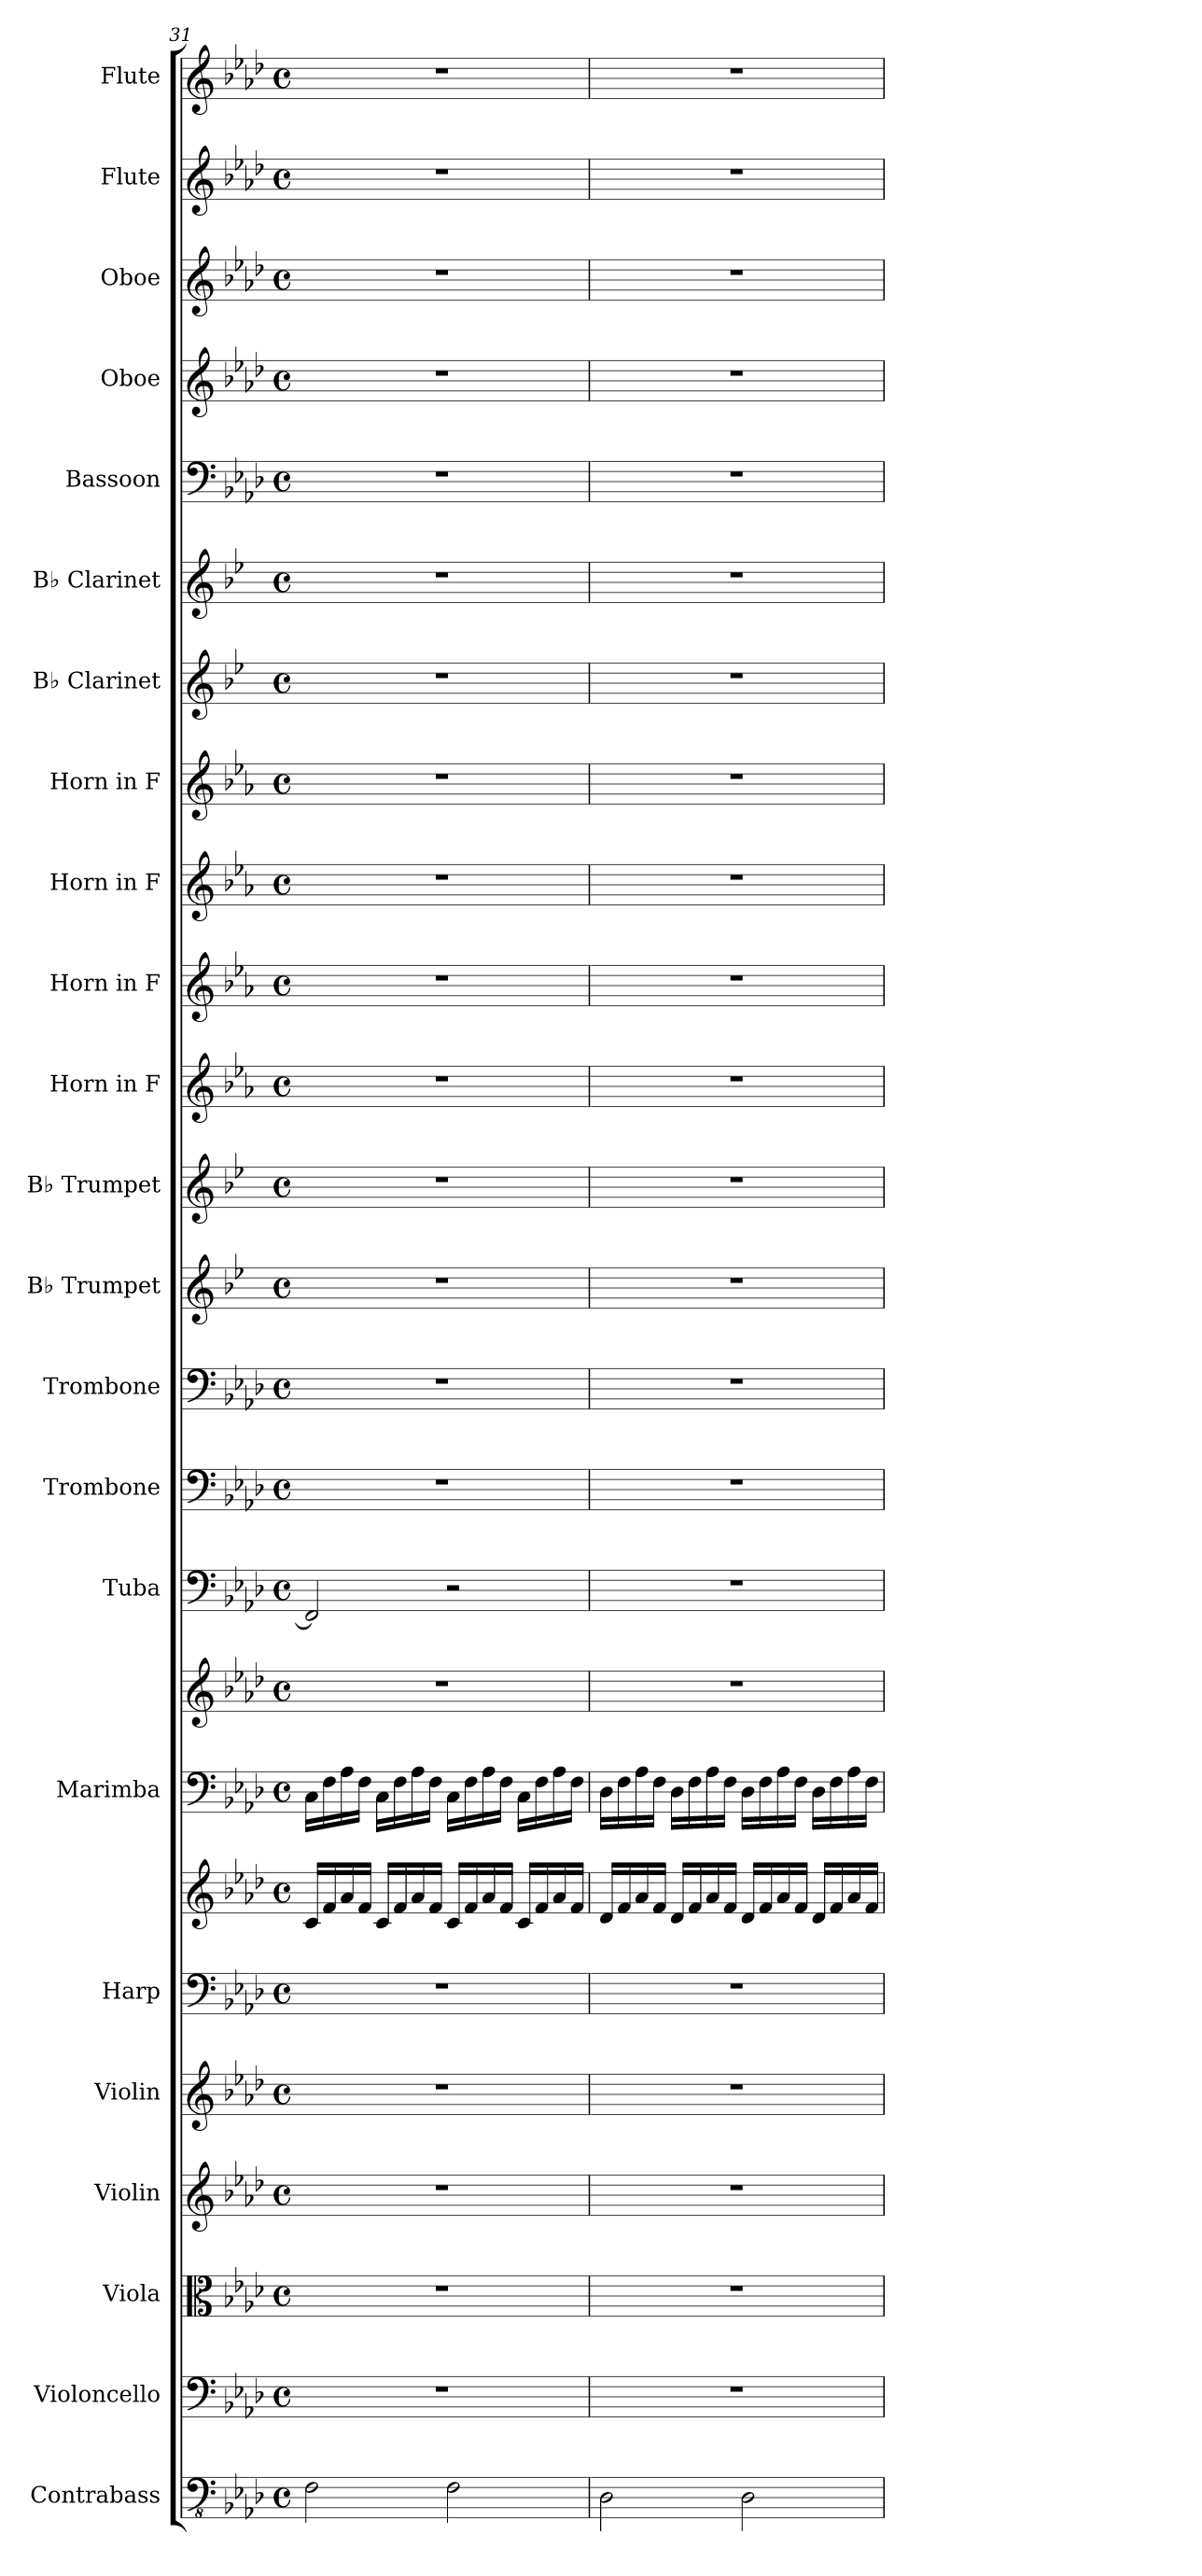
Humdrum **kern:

**kern	**kern	**kern	**kern	**kern	**kern	**kern	**kern	**kern	**kern	**kern	**kern	**kern	**kern	**kern	**kern	**kern	**kern	**kern	**kern	**kern	**kern	**kern	**kern	**kern
*part23	*part22	*part21	*part20	*part19	*part18	*part18	*part17	*part17	*part16	*part15	*part14	*part13	*part12	*part11	*part10	*part9	*part8	*part7	*part6	*part5	*part4	*part3	*part2	*part1
*staff25	*staff24	*staff23	*staff22	*staff21	*staff20	*staff19	*staff18	*staff17	*staff16	*staff15	*staff14	*staff13	*staff12	*staff11	*staff10	*staff9	*staff8	*staff7	*staff6	*staff5	*staff4	*staff3	*staff2	*staff1
*I"Contrabass	*I"Violoncello	*I"Viola	*I"Violin	*I"Violin	*I"Harp	*	*I"Marimba	*	*I"Tuba	*I"Trombone	*I"Trombone	*I"B♭ Trumpet	*I"B♭ Trumpet	*I"Horn in F	*I"Horn in F	*I"Horn in F	*I"Horn in F	*I"B♭ Clarinet	*I"B♭ Clarinet	*I"Bassoon	*I"Oboe	*I"Oboe	*I"Flute	*I"Flute
*I'Cb.	*I'Vlc.	*I'Vla.	*I'Vln.	*I'Vln.	*I'Hrp.	*	*I'Mrm.	*	*I'Tba.	*I'Trb.	*I'Trb.	*I'B♭ Tpt.	*I'B♭ Tpt.	*	*	*	*	*I'B♭ Cl.	*I'B♭ Cl.	*I'Bsn.	*I'Ob.	*I'Ob.	*I'Fl.	*I'Fl.
*clefFv4	*clefF4	*clefC3	*clefG2	*clefG2	*clefF4	*clefG2	*clefF4	*clefG2	*clefF4	*clefF4	*clefF4	*clefG2	*clefG2	*clefG2	*clefG2	*clefG2	*clefG2	*clefG2	*clefG2	*clefF4	*clefG2	*clefG2	*clefG2	*clefG2
*	*	*	*	*	*	*	*	*	*	*	*	*ITrd1c2	*ITrd1c2	*ITrd4c7	*ITrd4c7	*ITrd4c7	*ITrd4c7	*ITrd1c2	*ITrd1c2	*	*	*	*	*
*k[b-e-a-d-]	*k[b-e-a-d-]	*k[b-e-a-d-]	*k[b-e-a-d-]	*k[b-e-a-d-]	*k[b-e-a-d-]	*k[b-e-a-d-]	*k[b-e-a-d-]	*k[b-e-a-d-]	*k[b-e-a-d-]	*k[b-e-a-d-]	*k[b-e-a-d-]	*k[b-e-a-d-]	*k[b-e-a-d-]	*k[b-e-a-d-]	*k[b-e-a-d-]	*k[b-e-a-d-]	*k[b-e-a-d-]	*k[b-e-a-d-]	*k[b-e-a-d-]	*k[b-e-a-d-]	*k[b-e-a-d-]	*k[b-e-a-d-]	*k[b-e-a-d-]	*k[b-e-a-d-]
*M4/4	*M4/4	*M4/4	*M4/4	*M4/4	*M4/4	*M4/4	*M4/4	*M4/4	*M4/4	*M4/4	*M4/4	*M4/4	*M4/4	*M4/4	*M4/4	*M4/4	*M4/4	*M4/4	*M4/4	*M4/4	*M4/4	*M4/4	*M4/4	*M4/4
*met(c)	*met(c)	*met(c)	*met(c)	*met(c)	*met(c)	*met(c)	*met(c)	*met(c)	*met(c)	*met(c)	*met(c)	*met(c)	*met(c)	*met(c)	*met(c)	*met(c)	*met(c)	*met(c)	*met(c)	*met(c)	*met(c)	*met(c)	*met(c)	*met(c)
=31	=31	=31	=31	=31	=31	=31	=31	=31	=31	=31	=31	=31	=31	=31	=31	=31	=31	=31	=31	=31	=31	=31	=31	=31
2FF\	1r	1r	1r	1r	1r	16c/LL	16C\LL	1r	2FF/]	1r	1r	1r	1r	1r	1r	1r	1r	1r	1r	1r	1r	1r	1r	1r
.	.	.	.	.	.	16f/	16F\	.	.	.	.	.	.	.	.	.	.	.	.	.	.	.	.	.
.	.	.	.	.	.	16a-/	16A-\	.	.	.	.	.	.	.	.	.	.	.	.	.	.	.	.	.
.	.	.	.	.	.	16f/JJ	16F\JJ	.	.	.	.	.	.	.	.	.	.	.	.	.	.	.	.	.
.	.	.	.	.	.	16c/LL	16C\LL	.	.	.	.	.	.	.	.	.	.	.	.	.	.	.	.	.
.	.	.	.	.	.	16f/	16F\	.	.	.	.	.	.	.	.	.	.	.	.	.	.	.	.	.
.	.	.	.	.	.	16a-/	16A-\	.	.	.	.	.	.	.	.	.	.	.	.	.	.	.	.	.
.	.	.	.	.	.	16f/JJ	16F\JJ	.	.	.	.	.	.	.	.	.	.	.	.	.	.	.	.	.
2FF\	.	.	.	.	.	16c/LL	16C\LL	.	2r	.	.	.	.	.	.	.	.	.	.	.	.	.	.	.
.	.	.	.	.	.	16f/	16F\	.	.	.	.	.	.	.	.	.	.	.	.	.	.	.	.	.
.	.	.	.	.	.	16a-/	16A-\	.	.	.	.	.	.	.	.	.	.	.	.	.	.	.	.	.
.	.	.	.	.	.	16f/JJ	16F\JJ	.	.	.	.	.	.	.	.	.	.	.	.	.	.	.	.	.
.	.	.	.	.	.	16c/LL	16C\LL	.	.	.	.	.	.	.	.	.	.	.	.	.	.	.	.	.
.	.	.	.	.	.	16f/	16F\	.	.	.	.	.	.	.	.	.	.	.	.	.	.	.	.	.
.	.	.	.	.	.	16a-/	16A-\	.	.	.	.	.	.	.	.	.	.	.	.	.	.	.	.	.
.	.	.	.	.	.	16f/JJ	16F\JJ	.	.	.	.	.	.	.	.	.	.	.	.	.	.	.	.	.
!!LO:PB:g=z
=32	=32	=32	=32	=32	=32	=32	=32	=32	=32	=32	=32	=32	=32	=32	=32	=32	=32	=32	=32	=32	=32	=32	=32	=32
2DD-\	1r	1r	1r	1r	1r	16d-/LL	16D-\LL	1r	1r	1r	1r	1r	1r	1r	1r	1r	1r	1r	1r	1r	1r	1r	1r	1r
.	.	.	.	.	.	16f/	16F\	.	.	.	.	.	.	.	.	.	.	.	.	.	.	.	.	.
.	.	.	.	.	.	16a-/	16A-\	.	.	.	.	.	.	.	.	.	.	.	.	.	.	.	.	.
.	.	.	.	.	.	16f/JJ	16F\JJ	.	.	.	.	.	.	.	.	.	.	.	.	.	.	.	.	.
.	.	.	.	.	.	16d-/LL	16D-\LL	.	.	.	.	.	.	.	.	.	.	.	.	.	.	.	.	.
.	.	.	.	.	.	16f/	16F\	.	.	.	.	.	.	.	.	.	.	.	.	.	.	.	.	.
.	.	.	.	.	.	16a-/	16A-\	.	.	.	.	.	.	.	.	.	.	.	.	.	.	.	.	.
.	.	.	.	.	.	16f/JJ	16F\JJ	.	.	.	.	.	.	.	.	.	.	.	.	.	.	.	.	.
2DD-\	.	.	.	.	.	16d-/LL	16D-\LL	.	.	.	.	.	.	.	.	.	.	.	.	.	.	.	.	.
.	.	.	.	.	.	16f/	16F\	.	.	.	.	.	.	.	.	.	.	.	.	.	.	.	.	.
.	.	.	.	.	.	16a-/	16A-\	.	.	.	.	.	.	.	.	.	.	.	.	.	.	.	.	.
.	.	.	.	.	.	16f/JJ	16F\JJ	.	.	.	.	.	.	.	.	.	.	.	.	.	.	.	.	.
.	.	.	.	.	.	16d-/LL	16D-\LL	.	.	.	.	.	.	.	.	.	.	.	.	.	.	.	.	.
.	.	.	.	.	.	16f/	16F\	.	.	.	.	.	.	.	.	.	.	.	.	.	.	.	.	.
.	.	.	.	.	.	16a-/	16A-\	.	.	.	.	.	.	.	.	.	.	.	.	.	.	.	.	.
.	.	.	.	.	.	16f/JJ	16F\JJ	.	.	.	.	.	.	.	.	.	.	.	.	.	.	.	.	.
=	=	=	=	=	=	=	=	=	=	=	=	=	=	=	=	=	=	=	=	=	=	=	=	=
*-	*-	*-	*-	*-	*-	*-	*-	*-	*-	*-	*-	*-	*-	*-	*-	*-	*-	*-	*-	*-	*-	*-	*-	*-
